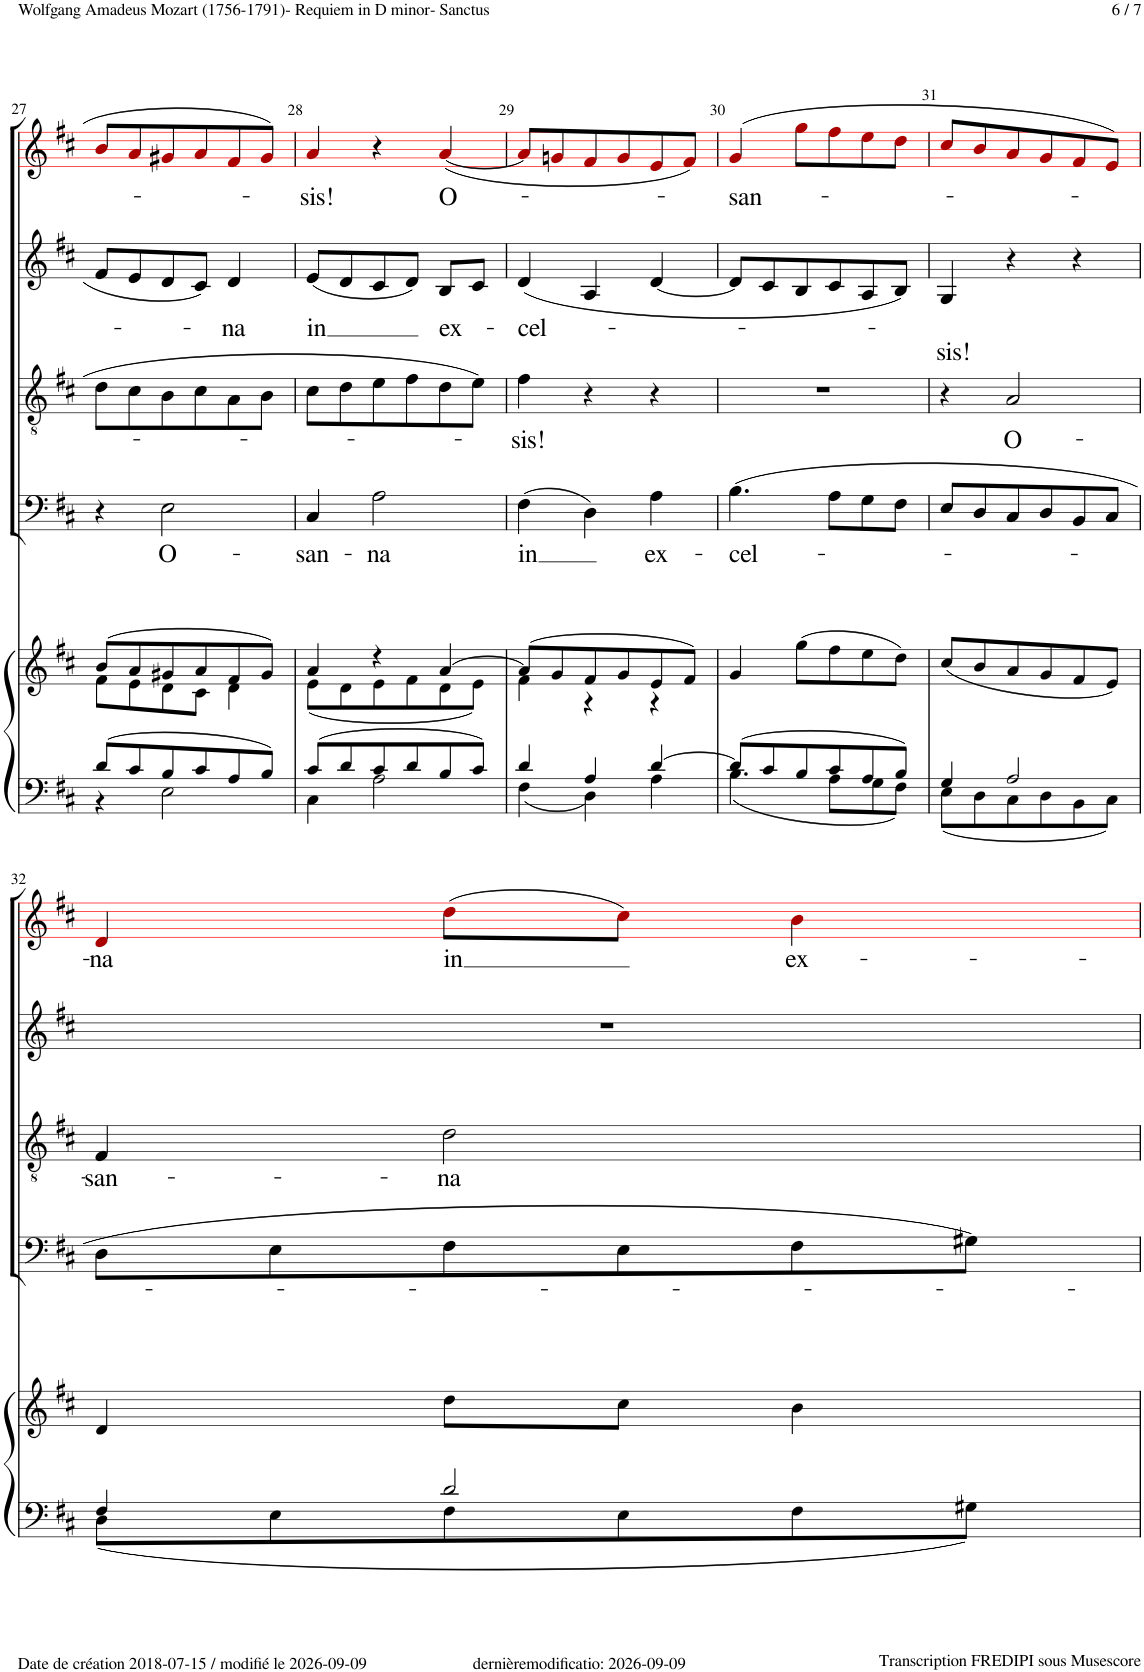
**kern	**kern	**kern	**text	**kern	**text	**kern	**text	**kern	**text
*part5	*part5	*part4	*part4	*part3	*part3	*part2	*part2	*part1	*part1
*staff6	*staff5	*staff4	*staff4	*staff3	*staff3	*staff2	*staff2	*staff1	*staff1
*I"Piano	*	*I"Bass	*	*I"Tenor	*	*I"Alto	*	*I"Soprano	*
*I'Pno	*	*	*	*	*	*	*	*	*
!!LO:PB:g=z
*clefF4	*clefG2	*clefF4	*	*clefGv2	*	*clefG2	*	*clefG2	*
*	*	*	*	*	*	*	*	*ITrd1c2	*
*k[f#c#]	*k[f#c#]	*k[f#c#]	*	*k[f#c#]	*	*k[f#c#]	*	*k[f#c#]	*
*M3/4	*M3/4	*M3/4	*	*M3/4	*	*M3/4	*	*M3/4	*
=27	=27	=27	=27	=27	=27	=27	=27	=27	=27
*^	*^	*	*	*	*	*	*	*	*
8d/L	4r	(8b/L	8f#\L	4r	.	8d!\L	.	8f#!/L	.	8b!i/L	.
8c#/	.	8a/	8e\	.	.	8c#!\	.	8e!/	.	8a!i/	.
!	!	!	!	!	!LO:LY:b	!	!	!	!	!	!
8B/	2E\	8g#X/	8d\	2E!\	O-	8B!\	.	8d!/	.	8g#X!i/	.
8c#/	.	8a/	8c#\J	.	.	8c#!\	.	8c#!/J	.	8a!i/	.
!	!	!	!	!	!	!	!	!	!LO:LY:b	!	!
8A/	.	8f#/	4d\	.	.	8A!\	.	4d!/	-na	8f#!i/	.
8B/J	.	8g#/J)	.	.	.	8B!\J	.	.	.	8g#!i/J	.
=28	=28	=28	=28	=28	=28	=28	=28	=28	=28	=28	=28
!	!	!	!	!	!LO:LY:b	!	!	!	!LO:LY:b	!	!LO:LY:b
8c#/L	4C#\	4a/	(8e\L	4C#!/	-san-	8c#!\L	.	(8e!/L	in	4a!i/	-sis!
8d/	.	.	8d\	.	.	8d!\	.	8d!/	.	.	.
!	!	!	!	!	!LO:LY:b	!	!	!	!	!	!
8c#/	2A\	4r	8e\	2A!\	-na	8e!\	.	8c#!/	.	4r	.
8d/	.	.	8f#\	.	.	8f#!\	.	8d!/J)	.	.	.
!	!	!	!	!	!	!	!	!	!LO:LY:b	!	!LO:LY:b
8B/	.	[4a/	8d\	.	.	8d!\	.	8B!/L	ex-	([4a!i/	O-
8c#/J	.	.	8e\J)	.	.	8e!\J	.	8c#!/J	.	.	.
=29	=29	=29	=29	=29	=29	=29	=29	=29	=29	=29	=29
!	!	!	!	!	!LO:LY:b	!	!LO:LY:b	!	!LO:LY:b	!	!
4d/	4F#\	(8a/L]	4f#\	(4F#!\	in	4f#!\	-sis!	(4d!/	-cel-	8a!i/L]	.
.	.	8g/	.	.	.	.	.	.	.	8gn!i/	.
4A/	4D\	8f#/	4r	4D!\)	.	4r	.	4A!/	.	8f#!i/	.
.	.	8g/	.	.	.	.	.	.	.	8g!i/	.
!	!	!	!	!	!LO:LY:b	!	!	!	!	!	!
[4d/	4A\	8e/	4r	4A!\	ex-	4r	.	[4d!/	.	8e!i/	.
.	.	8f#/J)	.	.	.	.	.	.	.	8f#!i/J)	.
*	*	*v	*v	*	*	*	*	*	*	*	*
=30	=30	=30	=30	=30	=30	=30	=30	=30	=30	=30
!	!	!	!	!LO:LY:b	!	!	!	!	!	!LO:LY:b
8d/L]	4.B\	4g/	(4.B!\	-cel-	2.r	.	8d!/L]	.	(4g!i/	-san-
8c#/	.	.	.	.	.	.	8c#!/	.	.	.
8B/	.	(8gg\L	.	.	.	.	8B!/	.	8gg!i\L	.
8c#/	8A\L	8ff#\	8A!\L	.	.	.	8c#!/	.	8ff#!i\	.
8A/	8G\	8ee\	8G!\	.	.	.	8A!/	.	8ee!i\	.
8B/J	8F#\J	8dd\J)	8F#!\J	.	.	.	8B!/J)	.	8dd!i\J	.
=31	=31	=31	=31	=31	=31	=31	=31	=31	=31	=31
!	!	!	!	!	!	!	!	!LO:LY:b	!	!
4G/	8E\L	(8cc#/L	8E!/L	.	4r	.	4G!/	-sis!	8cc#!i/L	.
.	8D\	8b/	8D!/	.	.	.	.	.	8b!i/	.
!	!	!	!	!	!	!LO:LY:b	!	!	!	!
2A/	8C#\	8a/	8C#!/	.	2A!/	O-	4r	.	8a!i/	.
.	8D\	8g/	8D!/	.	.	.	.	.	8g!i/	.
.	8BB\	8f#/	8BB!/	.	.	.	4r	.	8f#!i/	.
.	8C#\J	8e/J)	8C#!/J	.	.	.	.	.	8e!i/J)	.
!!LO:LB:g=z
=32	=32	=32	=32	=32	=32	=32	=32	=32	=32	=32
!	!	!	!	!	!	!LO:LY:b	!	!	!	!LO:LY:b
4F#/	8D\L	4d/	8D!\L	.	4F#!/	-san-	2.r	.	4d!i/	-na
.	8E\	.	8E!\	.	.	.	.	.	.	.
!	!	!	!	!	!	!LO:LY:b	!	!	!	!LO:LY:b
2d/	8F#\	8dd\L	8F#!\	.	2d!\	-na	.	.	(8dd!i\L	in
.	8E\	8cc#\J	8E!\	.	.	.	.	.	8cc#!i\J)	.
!	!	!	!	!	!	!	!	!	!	!LO:LY:b
.	8F#\	4b\	8F#!\	.	.	.	.	.	4b!i\	ex-
.	8G#X\J	.	8G#X!\J)	.	.	.	.	.	.	.
*v	*v	*	*	*	*	*	*	*	*	*
=	=	=	=	=	=	=	=	=	=
*-	*-	*-	*-	*-	*-	*-	*-	*-	*-
